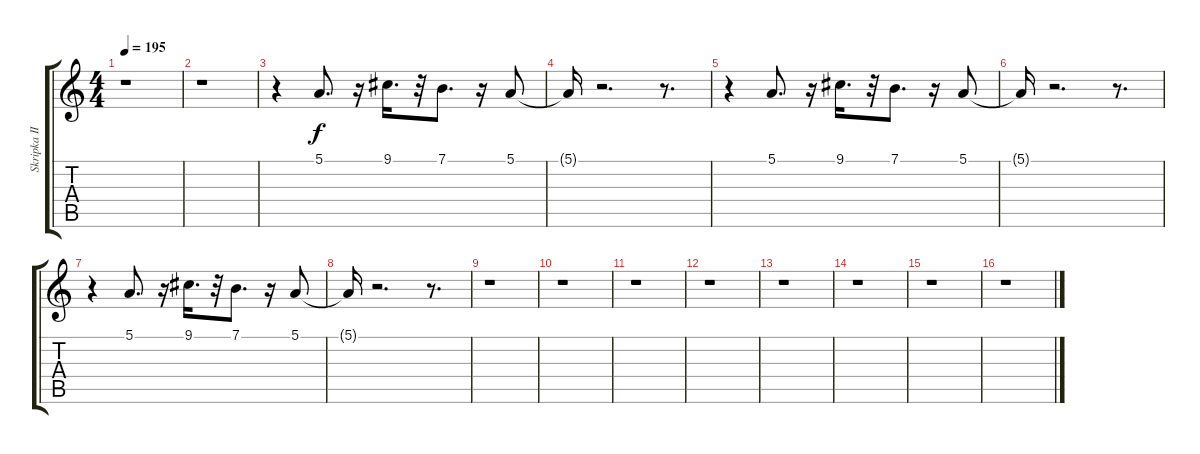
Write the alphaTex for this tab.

\track ("Skripka II" "Skripka II") {instrument viola}
\staff {score tabs}
\tuning (E4 B3 G3 D3 A2 D2) {hide}
\ts (4 4)
\tempo 195
\clef g2
\ks c
r.1{dy f} |
r.1 |
r.4 5.1.8{d} r.16 9.1.16{d} r.32 7.1.8{d} r.16 5.1.8 |
5.1{t}.16 r.2{d} r.8{d} |
r.4 5.1.8{d} r.16 9.1.16{d} r.32 7.1.8{d} r.16 5.1.8 |
5.1{t}.16 r.2{d} r.8{d} |
r.4 5.1.8{d} r.16 9.1.16{d} r.32 7.1.8{d} r.16 5.1.8 |
5.1{t}.16 r.2{d} r.8{d} |
r.1 |
r.1 |
r.1 |
r.1 |
r.1 |
r.1 |
r.1 |
r.1
